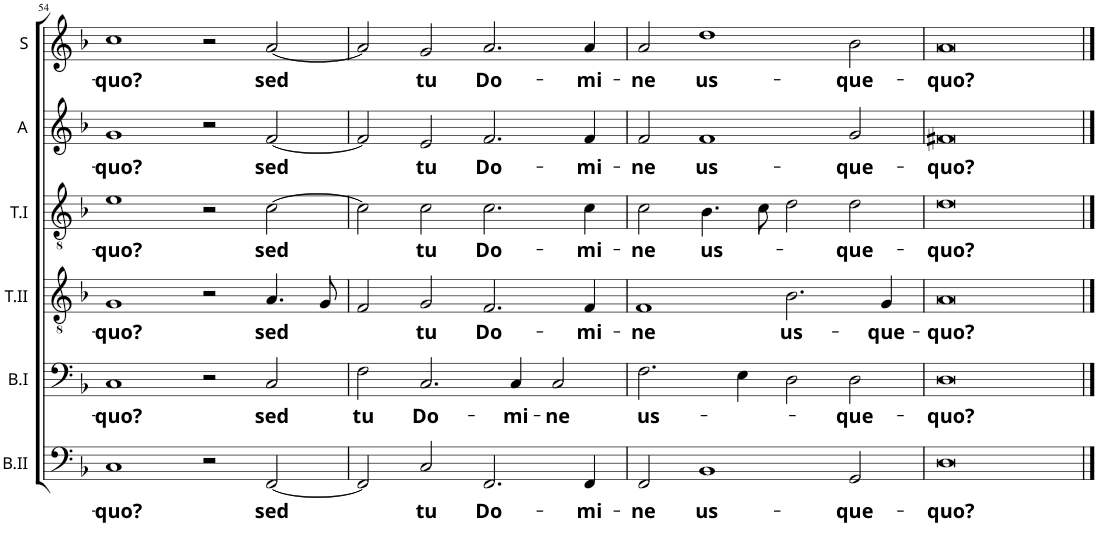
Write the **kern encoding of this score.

**kern	**text	**kern	**text	**kern	**text	**kern	**text	**kern	**text	**kern	**text
*part6	*part6	*part5	*part5	*part4	*part4	*part3	*part3	*part2	*part2	*part1	*part1
*staff6	*staff6	*staff5	*staff5	*staff4	*staff4	*staff3	*staff3	*staff2	*staff2	*staff1	*staff1
*I"Basse II	*	*I"Basse I	*	*I"Tenor II	*	*I"Tenor I	*	*I"Alti	*	*I"Soprane	*
*I'B.II	*	*I'B.I	*	*I'T.II	*	*I'T.I	*	*I'A	*	*I'S	*
!!LO:PB:g=z
*clefF4	*	*clefF4	*	*clefGv2	*	*clefGv2	*	*clefG2	*	*clefG2	*
*Trd8c14	*	*	*	*	*	*	*	*	*	*	*
*k[b-]	*	*k[b-]	*	*k[b-]	*	*k[b-]	*	*k[b-]	*	*k[b-]	*
*F:	*	*F:	*	*F:	*	*F:	*	*F:	*	*F:	*
*M4/2	*	*M4/2	*	*M4/2	*	*M4/2	*	*M4/2	*	*M4/2	*
=54	=54	=54	=54	=54	=54	=54	=54	=54	=54	=54	=54
!	!LO:LY:b	!	!LO:LY:b	!	!LO:LY:b	!	!LO:LY:b	!	!LO:LY:b	!	!LO:LY:b
1C	-quo?	1C	-quo?	1G	-quo?	1e	-quo?	1g	-quo?	1cc	-quo?
2r	.	2r	.	2r	.	2r	.	2r	.	2r	.
!	!LO:LY:b	!	!LO:LY:b	!	!LO:LY:b	!	!LO:LY:b	!	!LO:LY:b	!	!LO:LY:b
[2FF/	sed	2C/	sed	4.A/	sed	[2c\	sed	[2f/	sed	[2a/	sed
.	.	.	.	8G/	.	.	.	.	.	.	.
=55	=55	=55	=55	=55	=55	=55	=55	=55	=55	=55	=55
!	!	!	!LO:LY:b	!	!	!	!	!	!	!	!
2FF/]	.	2F\	tu	2F/	.	2c\]	.	2f/]	.	2a/]	.
!	!LO:LY:b	!	!LO:LY:b	!	!LO:LY:b	!	!LO:LY:b	!	!LO:LY:b	!	!LO:LY:b
2C/	tu	2.C/	Do-	2G/	tu	2c\	tu	2e/	tu	2g/	tu
!	!LO:LY:b	!	!	!	!LO:LY:b	!	!LO:LY:b	!	!LO:LY:b	!	!LO:LY:b
2.FF/	Do-	.	.	2.F/	Do-	2.c\	Do-	2.f/	Do-	2.a/	Do-
!	!	!	!LO:LY:b	!	!	!	!	!	!	!	!
.	.	4C/	-mi-	.	.	.	.	.	.	.	.
!	!	!	!LO:LY:b	!	!	!	!	!	!	!	!
.	.	2C/	-ne	.	.	.	.	.	.	.	.
!	!LO:LY:b	!	!	!	!LO:LY:b	!	!LO:LY:b	!	!LO:LY:b	!	!LO:LY:b
4FF/	-mi-	.	.	4F/	-mi-	4c\	-mi-	4f/	-mi-	4a/	-mi-
=56	=56	=56	=56	=56	=56	=56	=56	=56	=56	=56	=56
!	!LO:LY:b	!	!LO:LY:b	!	!LO:LY:b	!	!LO:LY:b	!	!LO:LY:b	!	!LO:LY:b
2FF/	-ne	2.F\	us-	1F	-ne	2c\	-ne	2f/	-ne	2a/	-ne
!	!LO:LY:b	!	!	!	!	!	!LO:LY:b	!	!LO:LY:b	!	!LO:LY:b
1BB-	us-	.	.	.	.	4.B-\	us-	1f	us-	1dd	us-
.	.	4E\	.	.	.	.	.	.	.	.	.
.	.	.	.	.	.	8c\	.	.	.	.	.
!	!	!	!	!	!LO:LY:b	!	!	!	!	!	!
.	.	2D\	.	2.B-\	us-	2d\	.	.	.	.	.
!	!LO:LY:b	!	!LO:LY:b	!	!	!	!LO:LY:b	!	!LO:LY:b	!	!LO:LY:b
2GG/	-que-	2D\	-que-	.	.	2d\	-que-	2g/	-que-	2b-\	-que-
!	!	!	!	!	!LO:LY:b	!	!	!	!	!	!
.	.	.	.	4G/	-que-	.	.	.	.	.	.
=57	=57	=57	=57	=57	=57	=57	=57	=57	=57	=57	=57
!	!LO:LY:b	!	!LO:LY:b	!	!LO:LY:b	!	!LO:LY:b	!	!LO:LY:b	!	!LO:LY:b
0D	-quo?	0D	-quo?	0A	-quo?	0d	-quo?	0f#X	-quo?	0a	-quo?
==	==	==	==	==	==	==	==	==	==	==	==
*-	*-	*-	*-	*-	*-	*-	*-	*-	*-	*-	*-
